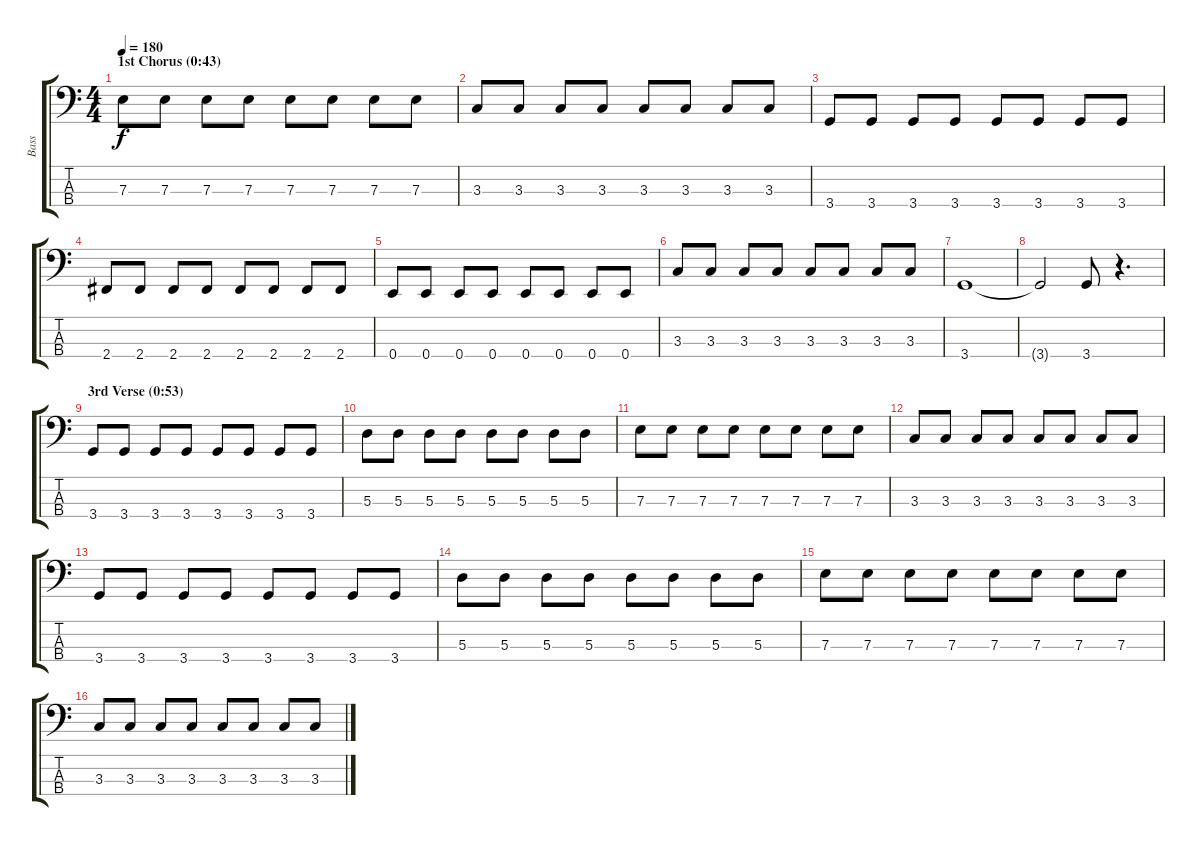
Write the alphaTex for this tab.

\track ("Bass" "Bass") {instrument electricbassfinger}
\staff {score tabs}
\tuning (G2 D2 A1 E1) {hide}
\ts (4 4)
\section ("" "1st Chorus (0:43)")
\tempo 180
\clef f4
\ks c
7.3.8{dy f} 7.3.8 7.3.8 7.3.8 7.3.8 7.3.8 7.3.8 7.3.8 |
3.3.8 3.3.8 3.3.8 3.3.8 3.3.8 3.3.8 3.3.8 3.3.8 |
3.4.8 3.4.8 3.4.8 3.4.8 3.4.8 3.4.8 3.4.8 3.4.8 |
2.4.8 2.4.8 2.4.8 2.4.8 2.4.8 2.4.8 2.4.8 2.4.8 |
0.4.8 0.4.8 0.4.8 0.4.8 0.4.8 0.4.8 0.4.8 0.4.8 |
3.3.8 3.3.8 3.3.8 3.3.8 3.3.8 3.3.8 3.3.8 3.3.8 |
3.4.1 |
3.4{t}.2 3.4.8 r.4{d} |
\section ("" "3rd Verse (0:53)")
3.4.8 3.4.8 3.4.8 3.4.8 3.4.8 3.4.8 3.4.8 3.4.8 |
5.3.8 5.3.8 5.3.8 5.3.8 5.3.8 5.3.8 5.3.8 5.3.8 |
7.3.8 7.3.8 7.3.8 7.3.8 7.3.8 7.3.8 7.3.8 7.3.8 |
3.3.8 3.3.8 3.3.8 3.3.8 3.3.8 3.3.8 3.3.8 3.3.8 |
3.4.8 3.4.8 3.4.8 3.4.8 3.4.8 3.4.8 3.4.8 3.4.8 |
5.3.8 5.3.8 5.3.8 5.3.8 5.3.8 5.3.8 5.3.8 5.3.8 |
7.3.8 7.3.8 7.3.8 7.3.8 7.3.8 7.3.8 7.3.8 7.3.8 |
3.3.8 3.3.8 3.3.8 3.3.8 3.3.8 3.3.8 3.3.8 3.3.8
